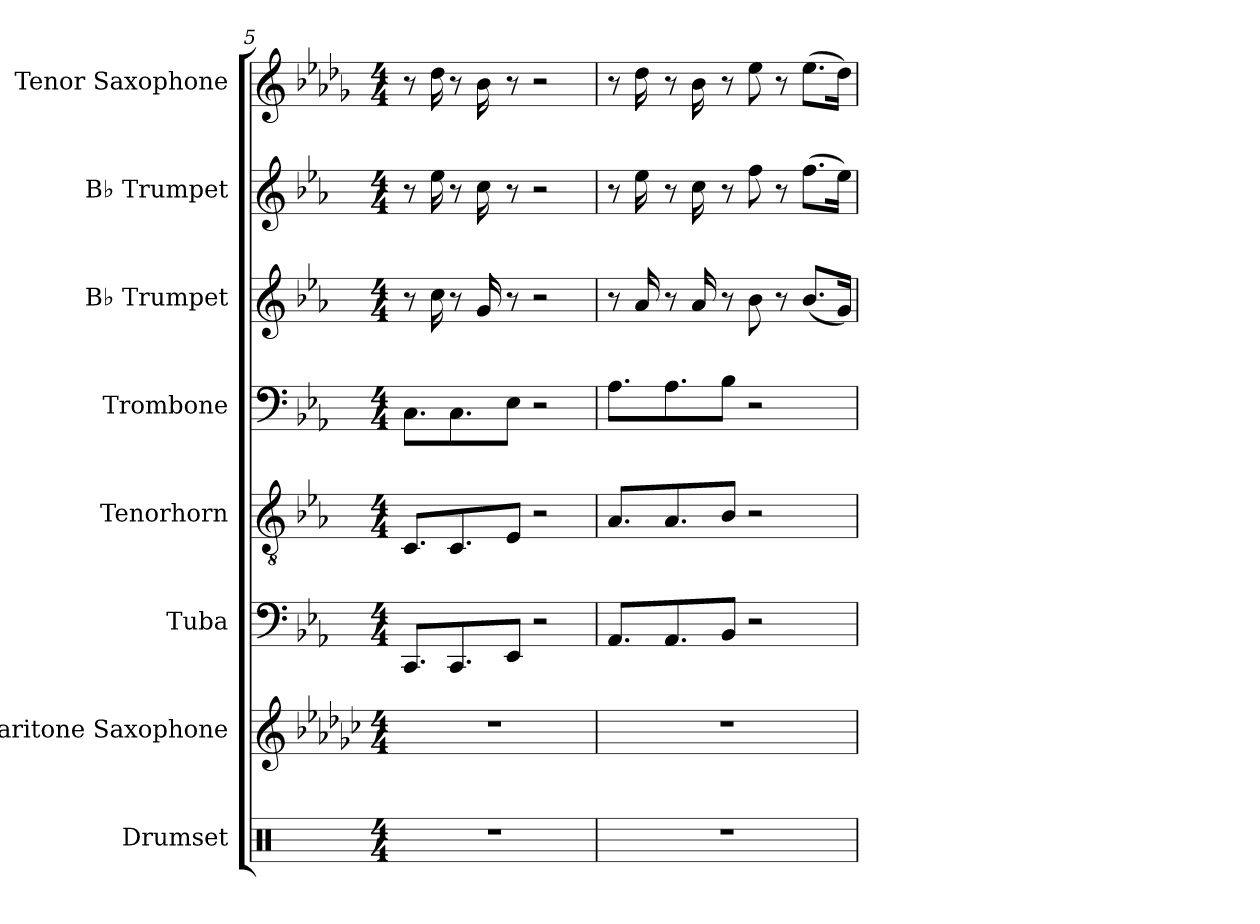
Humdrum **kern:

**kern	**kern	**kern	**kern	**kern	**kern	**kern	**kern
*part8	*part7	*part6	*part5	*part4	*part3	*part2	*part1
*staff8	*staff7	*staff6	*staff5	*staff4	*staff3	*staff2	*staff1
*I"Drumset	*I"Baritone Saxophone	*I"Tuba	*I"Tenorhorn	*I"Trombone	*I"B♭ Trumpet	*I"B♭ Trumpet	*I"Tenor Saxophone
*I'D. Set	*I'Bar. Sax.	*I'Tba.	*I'Tenh.	*I'Tbn.	*I'B♭ Tpt.	*I'B♭ Tpt.	*I'T. Sax.
*clefX	*clefG2	*clefF4	*clefGv2	*clefF4	*clefG2	*clefG2	*clefG2
*	*ITrd12c21	*	*ITrd1c2	*	*ITrd1c2	*ITrd1c2	*ITrd8c14
*k[]	*k[b-e-a-d-g-c-]	*k[b-e-a-]	*k[b-e-a-d-g-]	*k[b-e-a-]	*k[b-e-a-d-g-]	*k[b-e-a-d-g-]	*k[b-e-a-d-g-]
*M4/4	*M4/4	*M4/4	*M4/4	*M4/4	*M4/4	*M4/4	*M4/4
=5	=5	=5	=5	=5	=5	=5	=5
1r	1r	8.CCL	8.BB-L	8.CL	8r	8r	8r
.	.	.	.	.	16b-	16dd-	16d-
.	.	8.CC	8.BB-	8.C	8r	8r	8r
.	.	.	.	.	16f	16b-	16B-
.	.	8EE-J	8D-J	8E-J	8r	8r	8r
.	.	2r	2r	2r	2r	2r	2r
=6	=6	=6	=6	=6	=6	=6	=6
1r	1r	8.AA-L	8.G-L	8.A-L	8r	8r	8r
.	.	.	.	.	16g-	16dd-	16d-
.	.	8.AA-	8.G-	8.A-	8r	8r	8r
.	.	.	.	.	16g-	16b-	16B-
.	.	8BB-J	8A-J	8B-J	8r	8r	8r
.	.	2r	2r	2r	8a-	8ee-	8e-
.	.	.	.	.	8r	8r	8r
.	.	.	.	.	(>8.a-L	(>8.ee-L	(>8.e-L
.	.	.	.	.	16fJk)	16dd-Jk)	16d-Jk)
=	=	=	=	=	=	=	=
*-	*-	*-	*-	*-	*-	*-	*-
